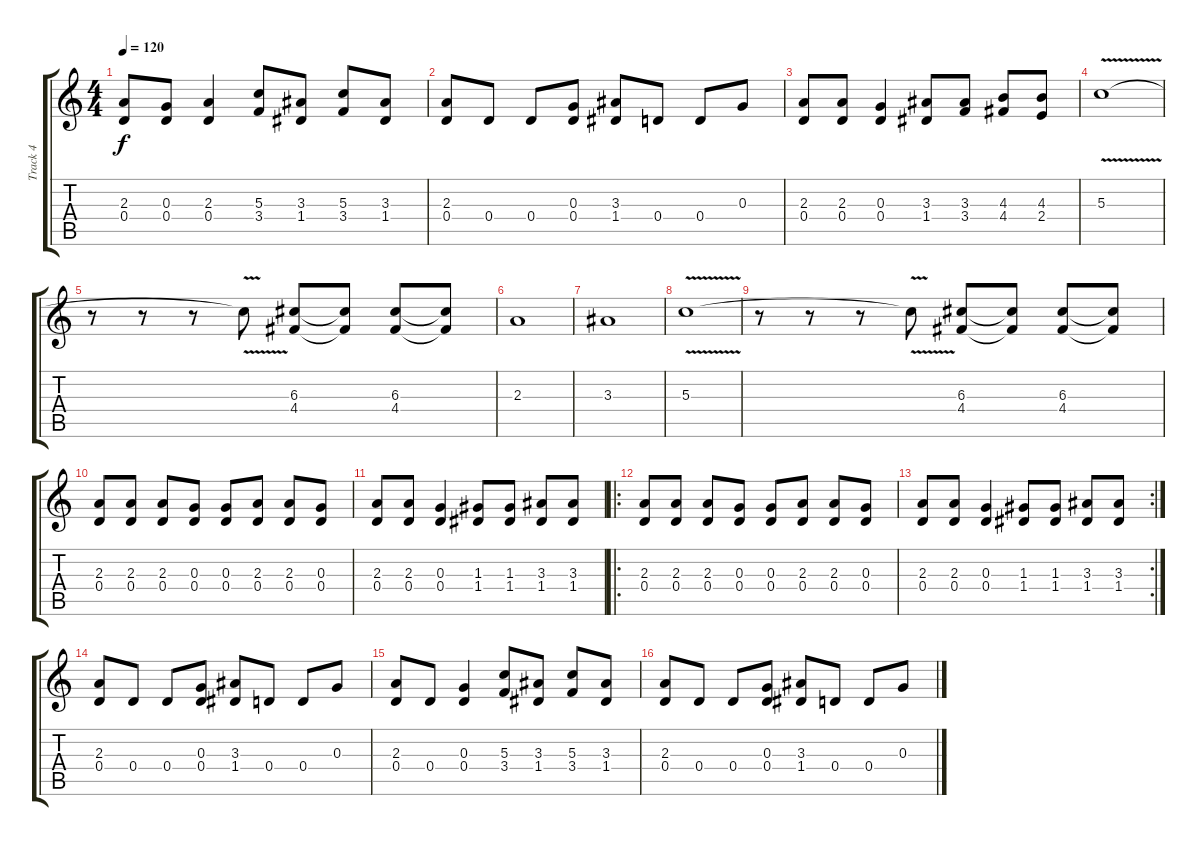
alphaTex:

\track ("Track 4" "Track 4") {instrument distortionguitar}
\staff {score tabs}
\tuning (E4 B3 G3 D3 A2 E2) {hide}
\ts (4 4)
\tempo 120
\clef g2
\ks c
(2.3 0.4).8{dy f} (0.3 0.4).8 (2.3 0.4).4 (5.3 3.4).8 (3.3 1.4).8 (5.3 3.4).8 (3.3 1.4).8 |
(2.3 0.4).8 0.4.8 0.4.8 (0.3 0.4).8 (3.3 1.4).8 0.4.8 0.4.8 0.3.8 |
(2.3 0.4).8 (2.3 0.4).8 (0.3 0.4).4 (3.3 1.4).8 (3.3 3.4).8 (4.3 4.4).8 (4.3 2.4).8 |
5.3{v}.1 |
r.8 r.8 r.8 5.3{t}.8 (6.3 4.4).8 (6.3{t} 4.4{t}).8 (6.3 4.4).8 (6.3{t} 4.4{t}).8 |
2.3.1 |
3.3.1 |
5.3{v}.1 |
r.8 r.8 r.8 5.3{t}.8 (6.3 4.4).8 (6.3{t} 4.4{t}).8 (6.3 4.4).8 (6.3{t} 4.4{t}).8 |
(2.3 0.4).8 (2.3 0.4).8 (2.3 0.4).8 (0.3 0.4).8 (0.3 0.4).8 (2.3 0.4).8 (2.3 0.4).8 (0.3 0.4).8 |
(2.3 0.4).8 (2.3 0.4).8 (0.3 0.4).4 (1.3 1.4).8 (1.3 1.4).8 (3.3 1.4).8 (3.3 1.4).8 |
\ro
(2.3 0.4).8 (2.3 0.4).8 (2.3 0.4).8 (0.3 0.4).8 (0.3 0.4).8 (2.3 0.4).8 (2.3 0.4).8 (0.3 0.4).8 |
\rc 2
(2.3 0.4).8 (2.3 0.4).8 (0.3 0.4).4 (1.3 1.4).8 (1.3 1.4).8 (3.3 1.4).8 (3.3 1.4).8 |
(2.3 0.4).8 0.4.8 0.4.8 (0.3 0.4).8 (3.3 1.4).8 0.4.8 0.4.8 0.3.8 |
(2.3 0.4).8 0.4.8 (0.3 0.4).4 (5.3 3.4).8 (3.3 1.4).8 (5.3 3.4).8 (3.3 1.4).8 |
(2.3 0.4).8 0.4.8 0.4.8 (0.3 0.4).8 (3.3 1.4).8 0.4.8 0.4.8 0.3.8
